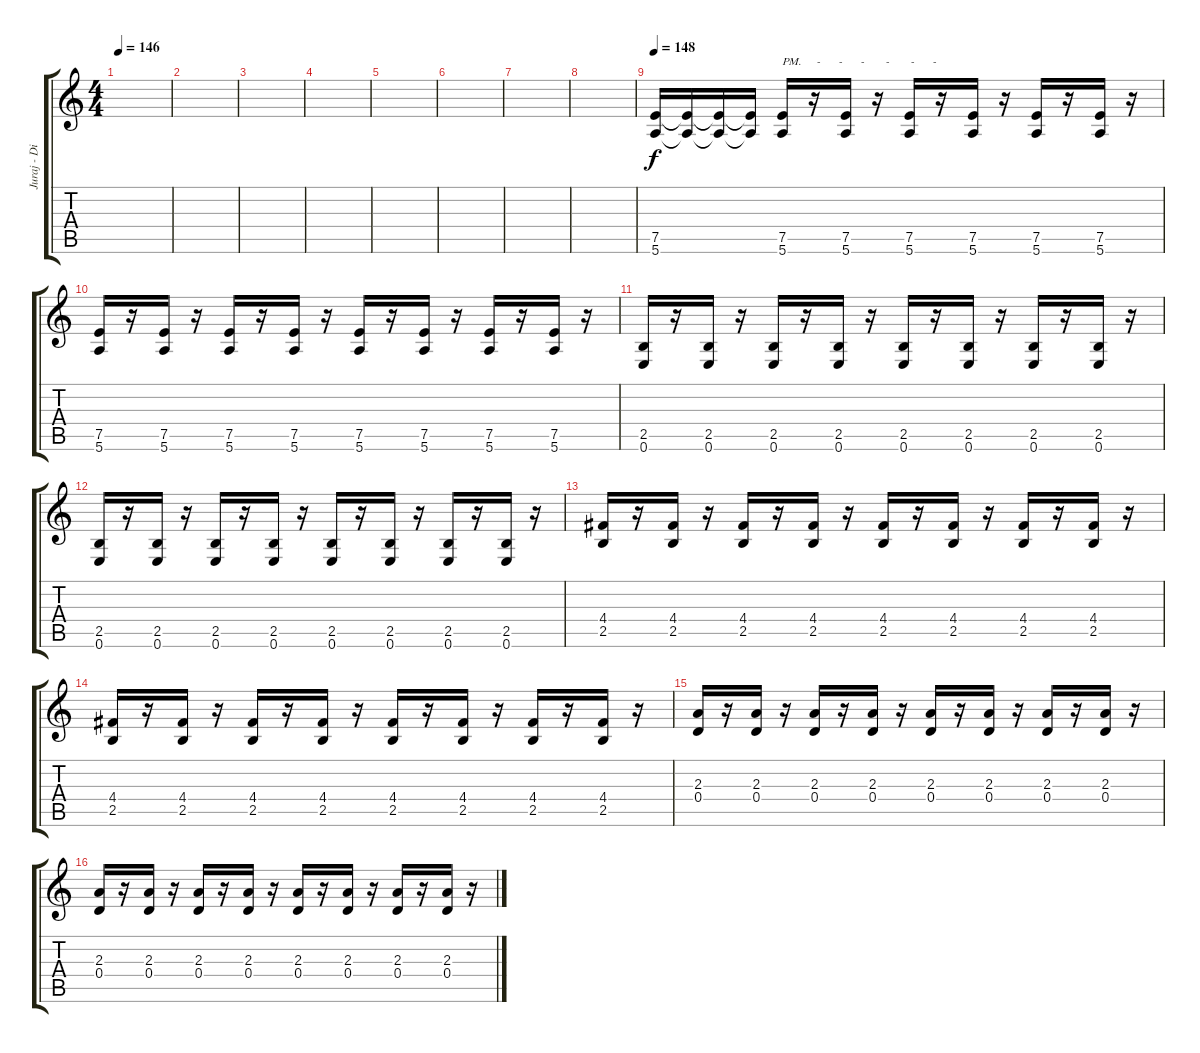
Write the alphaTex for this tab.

\track ("Juraj - Distortion" "Juraj - Di") {instrument distortionguitar}
\staff {score tabs}
\tuning (E4 B3 G3 D3 A2 E2) {hide}
\ts (4 4)
\tempo 146
\clef g2
\ks c
|
|
|
|
|
|
|
|
\tempo 148
(7.5 5.6).16 (7.5{t} 5.6{t}).16 (7.5{t} 5.6{t}).16 (7.5{t} 5.6{t}).16 (7.5 5.6).16{txt "PM.     -      -      -       -       -      -    "} r.16 (7.5 5.6).16 r.16 (7.5 5.6).16 r.16 (7.5 5.6).16 r.16 (7.5 5.6).16 r.16 (7.5 5.6).16 r.16 |
(7.5 5.6).16 r.16 (7.5 5.6).16 r.16 (7.5 5.6).16 r.16 (7.5 5.6).16 r.16 (7.5 5.6).16 r.16 (7.5 5.6).16 r.16 (7.5 5.6).16 r.16 (7.5 5.6).16 r.16 |
(2.5 0.6).16 r.16 (2.5 0.6).16 r.16 (2.5 0.6).16 r.16 (2.5 0.6).16 r.16 (2.5 0.6).16 r.16 (2.5 0.6).16 r.16 (2.5 0.6).16 r.16 (2.5 0.6).16 r.16 |
(2.5 0.6).16 r.16 (2.5 0.6).16 r.16 (2.5 0.6).16 r.16 (2.5 0.6).16 r.16 (2.5 0.6).16 r.16 (2.5 0.6).16 r.16 (2.5 0.6).16 r.16 (2.5 0.6).16 r.16 |
(4.4 2.5).16 r.16 (4.4 2.5).16 r.16 (4.4 2.5).16 r.16 (4.4 2.5).16 r.16 (4.4 2.5).16 r.16 (4.4 2.5).16 r.16 (4.4 2.5).16 r.16 (4.4 2.5).16 r.16 |
(4.4 2.5).16 r.16 (4.4 2.5).16 r.16 (4.4 2.5).16 r.16 (4.4 2.5).16 r.16 (4.4 2.5).16 r.16 (4.4 2.5).16 r.16 (4.4 2.5).16 r.16 (4.4 2.5).16 r.16 |
(2.3 0.4).16 r.16 (2.3 0.4).16 r.16 (2.3 0.4).16 r.16 (2.3 0.4).16 r.16 (2.3 0.4).16 r.16 (2.3 0.4).16 r.16 (2.3 0.4).16 r.16 (2.3 0.4).16 r.16 |
(2.3 0.4).16 r.16 (2.3 0.4).16 r.16 (2.3 0.4).16 r.16 (2.3 0.4).16 r.16 (2.3 0.4).16 r.16 (2.3 0.4).16 r.16 (2.3 0.4).16 r.16 (2.3 0.4).16 r.16
